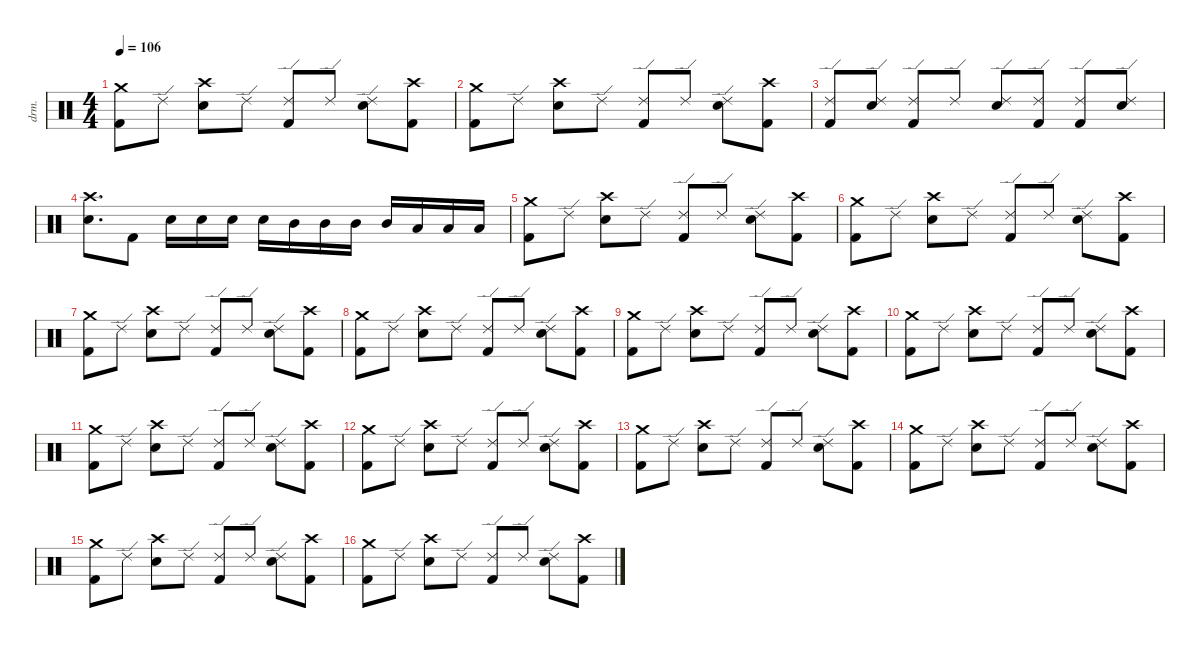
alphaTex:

\defaultSystemsLayout 4
\hideDynamics
\bracketExtendMode nobrackets
\track ("Lee Kerslake" "drm.") {instrument percussion}
\staff {score}
\articulation defaults
\ts (4 4)
\tempo 106
\clef neutral
\ks c
("Crash medium (hit)" "Kick (hit) 2").8{dy f} "Ride (edge) 2".8 ("Crash high (hit)" "Snare (hit) 2").8 "Ride (edge) 2".8 ("Ride (edge) 2" "Kick (hit) 2").8 "Ride (edge) 2".8 ("Ride (edge) 2" "Snare (hit) 2").8 ("Crash high (hit)" "Kick (hit) 2").8 |
("Crash medium (hit)" "Kick (hit) 2").8 "Ride (edge) 2".8 ("Crash high (hit)" "Snare (hit) 2").8 "Ride (edge) 2".8 ("Ride (edge) 2" "Kick (hit) 2").8 "Ride (edge) 2".8 ("Ride (edge) 2" "Snare (hit) 2").8 ("Crash high (hit)" "Kick (hit) 2").8 |
("Ride (edge) 2" "Kick (hit) 2").8 ("Ride (edge) 2" "Snare (hit) 2").8 ("Ride (edge) 2" "Kick (hit) 2").8 "Ride (edge) 2".8 ("Ride (edge) 2" "Snare (hit) 2").8 ("Ride (edge) 2" "Kick (hit) 2").8 ("Ride (edge) 2" "Kick (hit) 2").8 ("Ride (edge) 2" "Snare (hit) 2").8 |
("Crash high (hit)" "Snare (hit) 2").8{d} "Kick (hit) 2".8 "Snare (hit) 2".16 "Snare (hit) 2".16 "Snare (hit) 2".16 "Snare (hit) 2".16 "Mid Tom (hit)".16 "Mid Tom (hit)".16 "Mid Tom (hit)".16 "Mid Tom (hit)".16 "Low Tom (hit)".16 "Low Tom (hit)".16 "Low Tom (hit)".16 |
("Crash medium (hit)" "Kick (hit) 2").8 "Ride (edge) 2".8 ("Crash high (hit)" "Snare (hit) 2").8 "Ride (edge) 2".8 ("Ride (edge) 2" "Kick (hit) 2").8 "Ride (edge) 2".8 ("Ride (edge) 2" "Snare (hit) 2").8 ("Crash high (hit)" "Kick (hit) 2").8 |
("Crash medium (hit)" "Kick (hit) 2").8 "Ride (edge) 2".8 ("Crash high (hit)" "Snare (hit) 2").8 "Ride (edge) 2".8 ("Ride (edge) 2" "Kick (hit) 2").8 "Ride (edge) 2".8 ("Ride (edge) 2" "Snare (hit) 2").8 ("Crash high (hit)" "Kick (hit) 2").8 |
("Crash medium (hit)" "Kick (hit) 2").8 "Ride (edge) 2".8 ("Crash high (hit)" "Snare (hit) 2").8 "Ride (edge) 2".8 ("Ride (edge) 2" "Kick (hit) 2").8 "Ride (edge) 2".8 ("Ride (edge) 2" "Snare (hit) 2").8 ("Crash high (hit)" "Kick (hit) 2").8 |
("Crash medium (hit)" "Kick (hit) 2").8 "Ride (edge) 2".8 ("Crash high (hit)" "Snare (hit) 2").8 "Ride (edge) 2".8 ("Ride (edge) 2" "Kick (hit) 2").8 "Ride (edge) 2".8 ("Ride (edge) 2" "Snare (hit) 2").8 ("Crash high (hit)" "Kick (hit) 2").8 |
("Crash medium (hit)" "Kick (hit) 2").8 "Ride (edge) 2".8 ("Crash high (hit)" "Snare (hit) 2").8 "Ride (edge) 2".8 ("Ride (edge) 2" "Kick (hit) 2").8 "Ride (edge) 2".8 ("Ride (edge) 2" "Snare (hit) 2").8 ("Crash high (hit)" "Kick (hit) 2").8 |
("Crash medium (hit)" "Kick (hit) 2").8 "Ride (edge) 2".8 ("Crash high (hit)" "Snare (hit) 2").8 "Ride (edge) 2".8 ("Ride (edge) 2" "Kick (hit) 2").8 "Ride (edge) 2".8 ("Ride (edge) 2" "Snare (hit) 2").8 ("Crash high (hit)" "Kick (hit) 2").8 |
("Crash medium (hit)" "Kick (hit) 2").8 "Ride (edge) 2".8 ("Crash high (hit)" "Snare (hit) 2").8 "Ride (edge) 2".8 ("Ride (edge) 2" "Kick (hit) 2").8 "Ride (edge) 2".8 ("Ride (edge) 2" "Snare (hit) 2").8 ("Crash high (hit)" "Kick (hit) 2").8 |
("Crash medium (hit)" "Kick (hit) 2").8 "Ride (edge) 2".8 ("Crash high (hit)" "Snare (hit) 2").8 "Ride (edge) 2".8 ("Ride (edge) 2" "Kick (hit) 2").8 "Ride (edge) 2".8 ("Ride (edge) 2" "Snare (hit) 2").8 ("Crash high (hit)" "Kick (hit) 2").8 |
("Crash medium (hit)" "Kick (hit) 2").8 "Ride (edge) 2".8 ("Crash high (hit)" "Snare (hit) 2").8 "Ride (edge) 2".8 ("Ride (edge) 2" "Kick (hit) 2").8 "Ride (edge) 2".8 ("Ride (edge) 2" "Snare (hit) 2").8 ("Crash high (hit)" "Kick (hit) 2").8 |
("Crash medium (hit)" "Kick (hit) 2").8 "Ride (edge) 2".8 ("Crash high (hit)" "Snare (hit) 2").8 "Ride (edge) 2".8 ("Ride (edge) 2" "Kick (hit) 2").8 "Ride (edge) 2".8 ("Ride (edge) 2" "Snare (hit) 2").8 ("Crash high (hit)" "Kick (hit) 2").8 |
("Crash medium (hit)" "Kick (hit) 2").8 "Ride (edge) 2".8 ("Crash high (hit)" "Snare (hit) 2").8 "Ride (edge) 2".8 ("Ride (edge) 2" "Kick (hit) 2").8 "Ride (edge) 2".8 ("Ride (edge) 2" "Snare (hit) 2").8 ("Crash high (hit)" "Kick (hit) 2").8 |
("Crash medium (hit)" "Kick (hit) 2").8 "Ride (edge) 2".8 ("Crash high (hit)" "Snare (hit) 2").8 "Ride (edge) 2".8 ("Ride (edge) 2" "Kick (hit) 2").8 "Ride (edge) 2".8 ("Ride (edge) 2" "Snare (hit) 2").8 ("Crash high (hit)" "Kick (hit) 2").8
